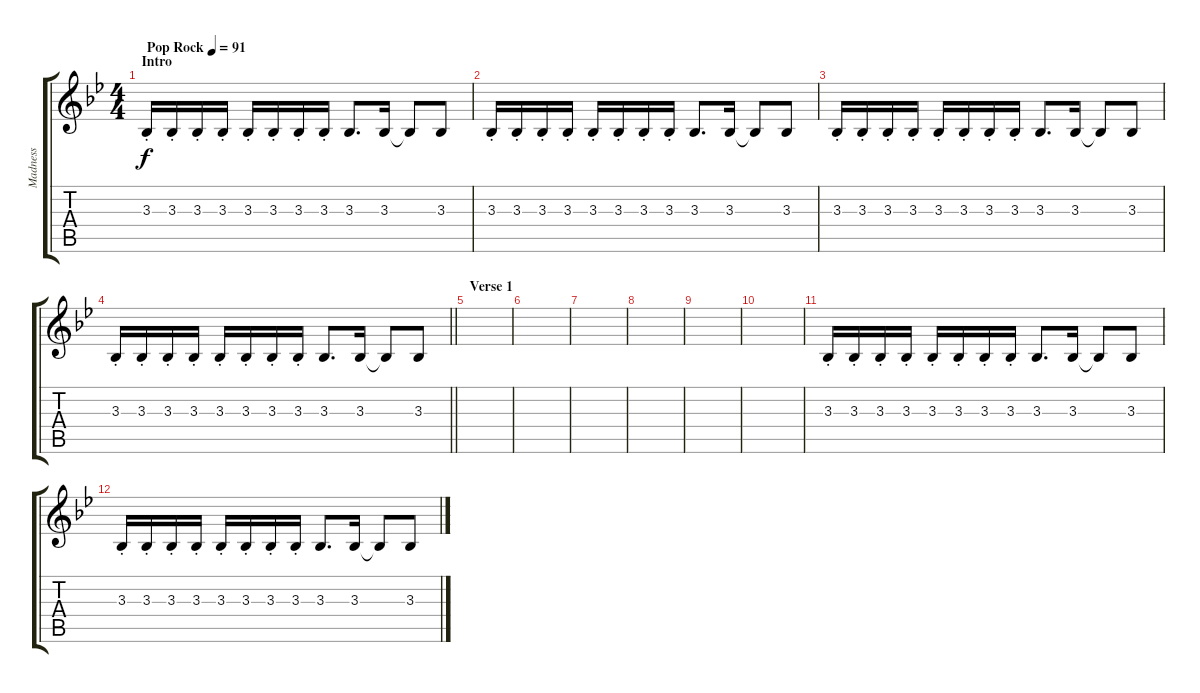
\track ("Madness" "Madness") {instrument altosax}
\staff {score tabs}
\tuning (E4 B3 G3 D3 A2 E2) {hide}
\ts (4 4)
\section ("" "Intro")
\tempo (91 "Pop Rock")
\clef g2
\ks bb
3.3{st}.16{dy f instrument altosax} 3.3{st}.16 3.3{st}.16 3.3{st}.16 3.3{st}.16 3.3{st}.16 3.3{st}.16 3.3{st}.16 3.3.8{d} 3.3.16 3.3{t}.8 3.3.8 |
3.3{st}.16 3.3{st}.16 3.3{st}.16 3.3{st}.16 3.3{st}.16 3.3{st}.16 3.3{st}.16 3.3{st}.16 3.3.8{d} 3.3.16 3.3{t}.8 3.3.8 |
3.3{st}.16 3.3{st}.16 3.3{st}.16 3.3{st}.16 3.3{st}.16 3.3{st}.16 3.3{st}.16 3.3{st}.16 3.3.8{d} 3.3.16 3.3{t}.8 3.3.8 |
\barLineRight lightlight
3.3{st}.16 3.3{st}.16 3.3{st}.16 3.3{st}.16 3.3{st}.16 3.3{st}.16 3.3{st}.16 3.3{st}.16 3.3.8{d} 3.3.16 3.3{t}.8 3.3.8 |
\section ("" "Verse 1")
|
|
|
|
|
|
3.3{st}.16 3.3{st}.16 3.3{st}.16 3.3{st}.16 3.3{st}.16 3.3{st}.16 3.3{st}.16 3.3{st}.16 3.3.8{d} 3.3.16 3.3{t}.8 3.3.8 |
3.3{st}.16 3.3{st}.16 3.3{st}.16 3.3{st}.16 3.3{st}.16 3.3{st}.16 3.3{st}.16 3.3{st}.16 3.3.8{d} 3.3.16 3.3{t}.8 3.3.8
